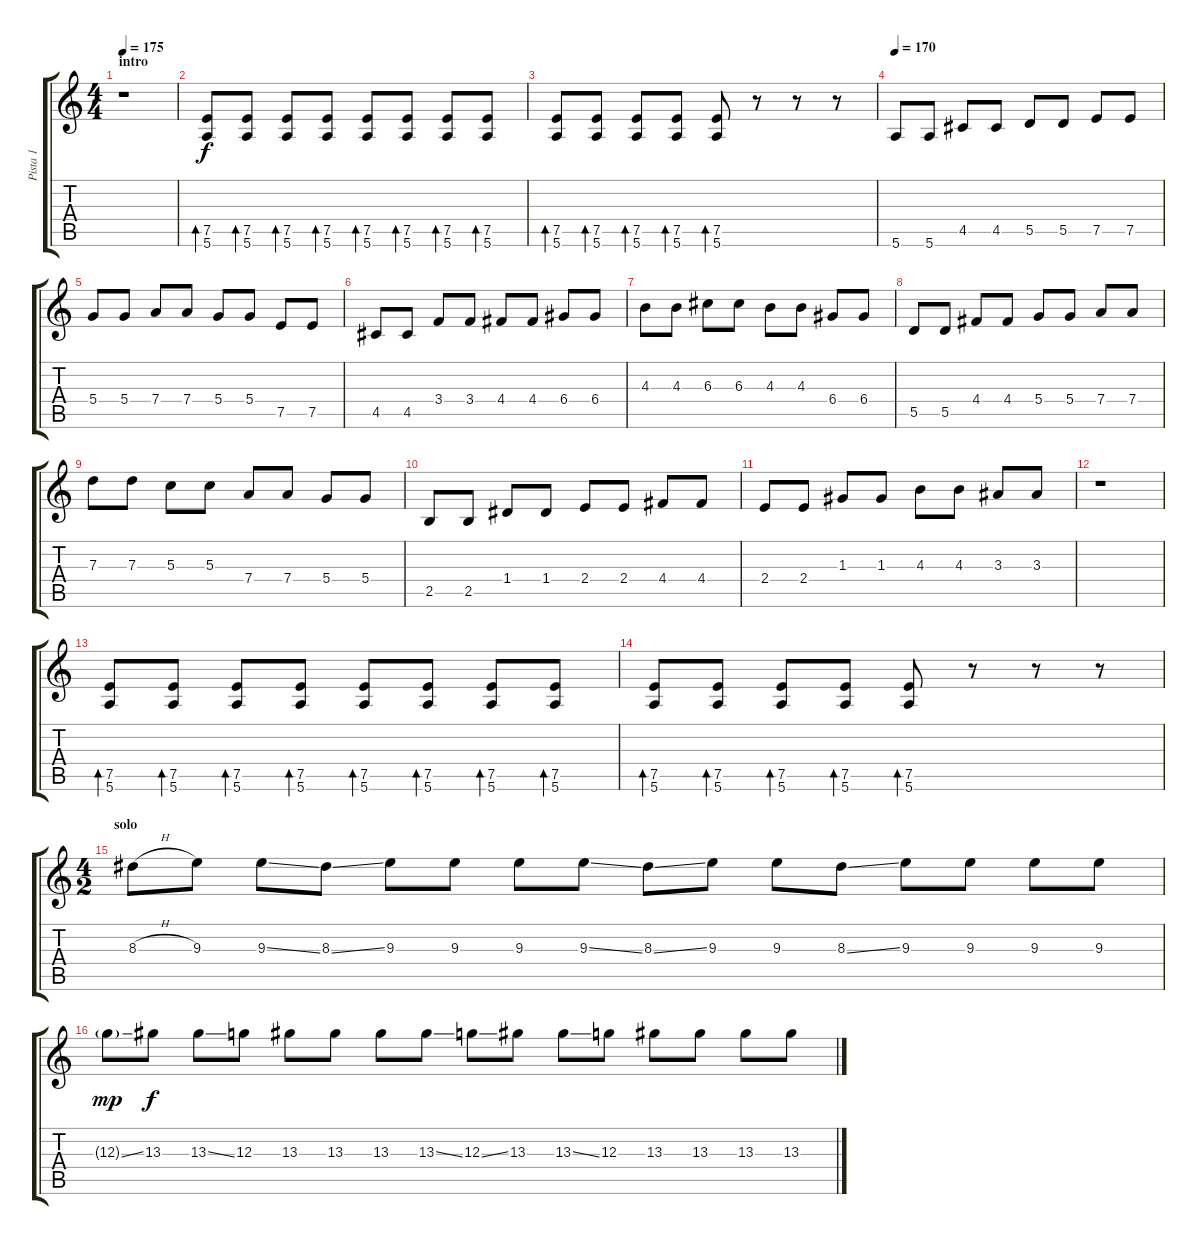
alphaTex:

\track ("Pista 1" "Pista 1") {instrument overdrivenguitar}
\staff {score tabs}
\tuning (E4 B3 G3 D3 A2 E2) {hide}
\ts (4 4)
\section ("" "intro")
\tempo 175
\clef g2
\ks c
r.1{dy f instrument overdrivenguitar} |
(7.5 5.6).8{bd 60} (7.5 5.6).8{bd 60} (7.5 5.6).8{bd 60} (7.5 5.6).8{bd 60} (7.5 5.6).8{bd 60} (7.5 5.6).8{bd 60} (7.5 5.6).8{bd 60} (7.5 5.6).8{bd 60} |
(7.5 5.6).8{bd 60} (7.5 5.6).8{bd 60} (7.5 5.6).8{bd 60} (7.5 5.6).8{bd 60} (7.5 5.6).8{bd 60} r.8 r.8 r.8 |
\tempo 170
5.6.8 5.6.8 4.5.8 4.5.8 5.5.8 5.5.8 7.5.8 7.5.8 |
5.4.8 5.4.8 7.4.8 7.4.8 5.4.8 5.4.8 7.5.8 7.5.8 |
4.5.8 4.5.8 3.4.8 3.4.8 4.4.8 4.4.8 6.4.8 6.4.8 |
4.3.8 4.3.8 6.3.8 6.3.8 4.3.8 4.3.8 6.4.8 6.4.8 |
5.5.8 5.5.8 4.4.8 4.4.8 5.4.8 5.4.8 7.4.8 7.4.8 |
7.3.8 7.3.8 5.3.8 5.3.8 7.4.8 7.4.8 5.4.8 5.4.8 |
2.5.8 2.5.8 1.4.8 1.4.8 2.4.8 2.4.8 4.4.8 4.4.8 |
2.4.8 2.4.8 1.3.8 1.3.8 4.3.8 4.3.8 3.3.8 3.3.8 |
r.1 |
(7.5 5.6).8{bd 60} (7.5 5.6).8{bd 60} (7.5 5.6).8{bd 60} (7.5 5.6).8{bd 60} (7.5 5.6).8{bd 60} (7.5 5.6).8{bd 60} (7.5 5.6).8{bd 60} (7.5 5.6).8{bd 60} |
(7.5 5.6).8{bd 60} (7.5 5.6).8{bd 60} (7.5 5.6).8{bd 60} (7.5 5.6).8{bd 60} (7.5 5.6).8{bd 60} r.8 r.8 r.8 |
\ts (4 2)
\section ("" "solo")
8.3{h}.8 9.3.8 9.3{ss}.8 8.3{ss}.8 9.3.8 9.3.8 9.3.8 9.3{ss}.8 8.3{ss}.8 9.3.8 9.3.8 8.3{ss}.8 9.3.8 9.3.8 9.3.8 9.3.8 |
12.3{ss g}.8{dy mp} 13.3.8{dy f} 13.3{ss}.8 12.3.8 13.3.8 13.3.8 13.3.8 13.3{ss}.8 12.3{ss}.8 13.3.8 13.3{ss}.8 12.3.8 13.3.8 13.3.8 13.3.8 13.3.8
